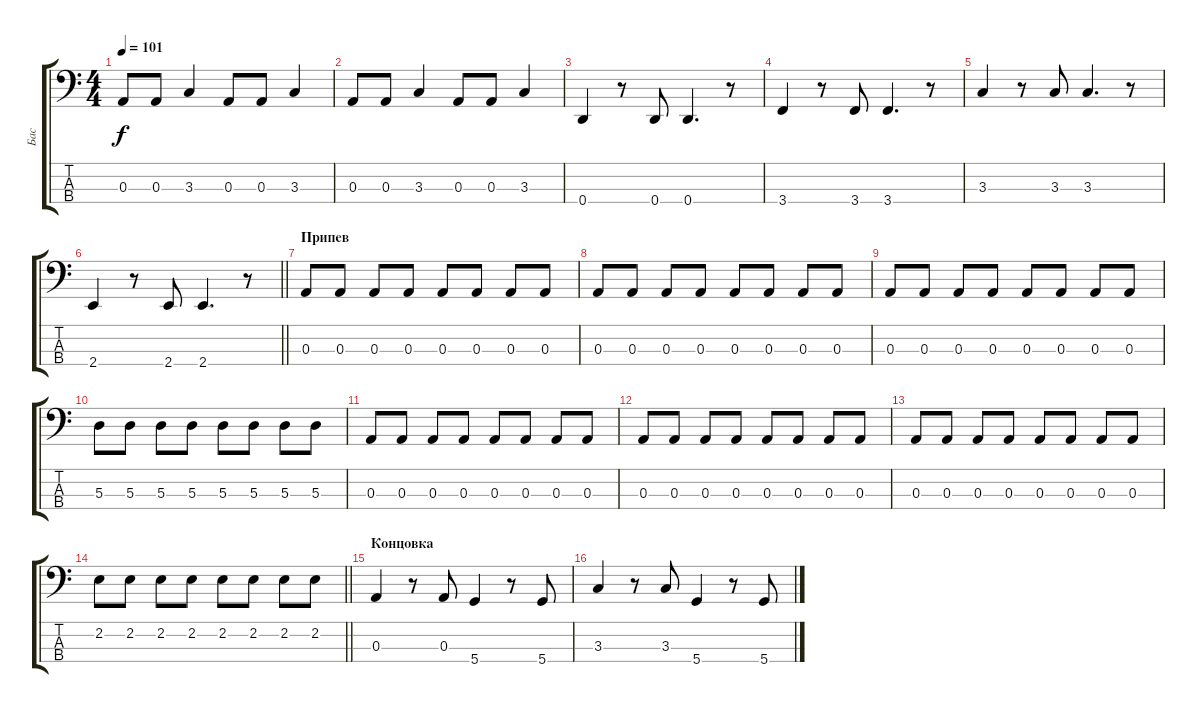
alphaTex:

\track ("Бас" "Бас") {instrument electricbasspick}
\staff {score tabs}
\tuning (G2 D2 A1 D1) {hide}
\ts (4 4)
\tempo 101
\clef f4
\ks c
0.3.8{dy f} 0.3.8 3.3.4 0.3.8 0.3.8 3.3.4 |
0.3.8 0.3.8 3.3.4 0.3.8 0.3.8 3.3.4 |
0.4.4 r.8 0.4.8 0.4.4{d} r.8 |
3.4.4 r.8 3.4.8 3.4.4{d} r.8 |
3.3.4 r.8 3.3.8 3.3.4{d} r.8 |
\barLineRight lightlight
2.4.4 r.8 2.4.8 2.4.4{d} r.8 |
\section ("" "Припев")
0.3.8 0.3.8 0.3.8 0.3.8 0.3.8 0.3.8 0.3.8 0.3.8 |
0.3.8 0.3.8 0.3.8 0.3.8 0.3.8 0.3.8 0.3.8 0.3.8 |
0.3.8 0.3.8 0.3.8 0.3.8 0.3.8 0.3.8 0.3.8 0.3.8 |
5.3.8 5.3.8 5.3.8 5.3.8 5.3.8 5.3.8 5.3.8 5.3.8 |
0.3.8 0.3.8 0.3.8 0.3.8 0.3.8 0.3.8 0.3.8 0.3.8 |
0.3.8 0.3.8 0.3.8 0.3.8 0.3.8 0.3.8 0.3.8 0.3.8 |
0.3.8 0.3.8 0.3.8 0.3.8 0.3.8 0.3.8 0.3.8 0.3.8 |
\barLineRight lightlight
2.2.8 2.2.8 2.2.8 2.2.8 2.2.8 2.2.8 2.2.8 2.2.8 |
\section ("" "Концовка")
0.3.4 r.8 0.3.8 5.4.4 r.8 5.4.8 |
3.3.4 r.8 3.3.8 5.4.4 r.8 5.4.8
